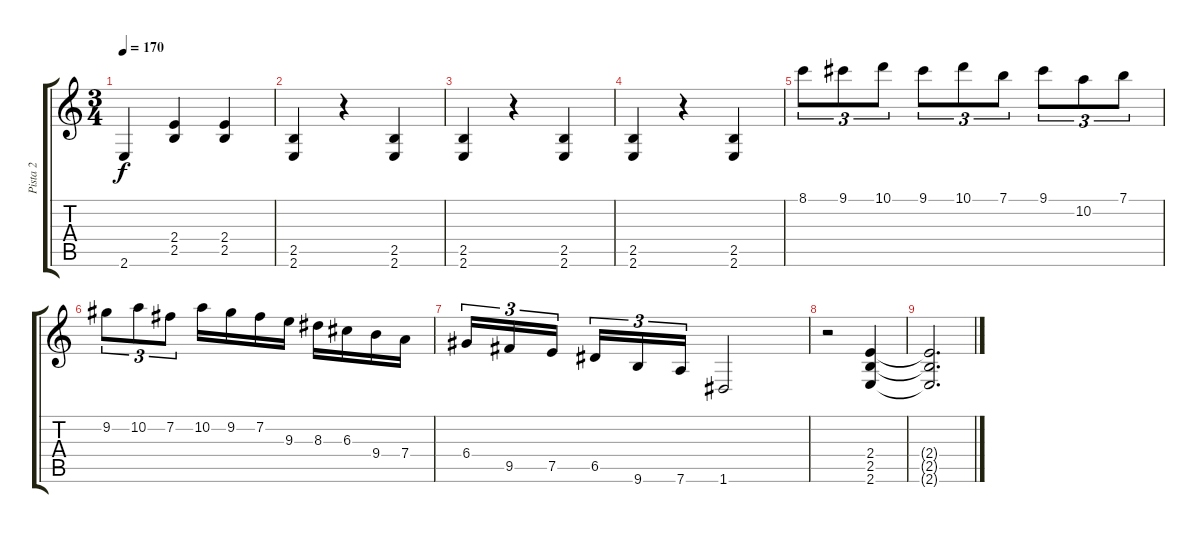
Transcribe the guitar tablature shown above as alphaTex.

\track ("Pista 2" "Pista 2") {instrument distortionguitar}
\staff {score tabs}
\tuning (E4 B3 G3 D3 A2 D2) {hide}
\ts (3 4)
\tempo 170
\clef g2
\ks c
2.6.4{dy f} (2.4 2.5).4 (2.4 2.5).4 |
(2.5 2.6).4 r.4 (2.5 2.6).4 |
(2.5 2.6).4 r.4 (2.5 2.6).4 |
(2.5 2.6).4 r.4 (2.5 2.6).4 |
8.1.8{tu (3 2)} 9.1.8{tu (3 2)} 10.1.8{tu (3 2)} 9.1.8{tu (3 2)} 10.1.8{tu (3 2)} 7.1.8{tu (3 2)} 9.1.8{tu (3 2)} 10.2.8{tu (3 2)} 7.1.8{tu (3 2)} |
9.2.8{tu (3 2)} 10.2.8{tu (3 2)} 7.2.8{tu (3 2)} 10.2.16 9.2.16 7.2.16 9.3.16 8.3.16 6.3.16 9.4.16 7.4.16 |
6.4.16{tu (3 2)} 9.5.16{tu (3 2)} 7.5.16{tu (3 2) beam splitsecondary} 6.5.16{tu (3 2)} 9.6.16{tu (3 2)} 7.6.16{tu (3 2)} 1.6.2 |
r.2 (2.4 2.5 2.6).4 |
(2.4{t} 2.5{t} 2.6{t}).2{d}
